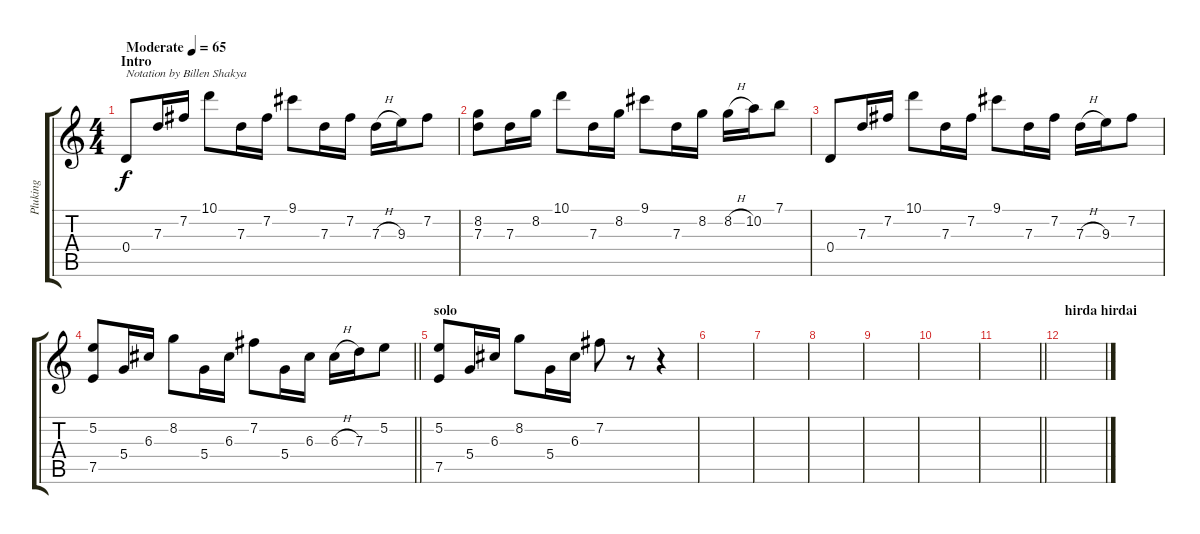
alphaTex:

\track ("Pluking" "Pluking") {instrument acousticguitarsteel}
\staff {score tabs}
\tuning (E4 B3 G3 D3 A2 E2) {hide}
\ts (4 4)
\section ("" "Intro")
\tempo (65 "Moderate")
\clef g2
\ks c
0.4.8{txt "Notation by Billen Shakya" dy f instrument acousticguitarsteel} 7.3.16 7.2.16 10.1.8 7.3.16 7.2.16 9.1.8 7.3.16 7.2.16 7.3{h}.16 9.3.16 7.2.8 |
(8.2 7.3).8 7.3.16 8.2.16 10.1.8 7.3.16 8.2.16 9.1.8 7.3.16 8.2.16 8.2{h}.16 10.2.16 7.1.8 |
0.4.8 7.3.16 7.2.16 10.1.8 7.3.16 7.2.16 9.1.8 7.3.16 7.2.16 7.3{h}.16 9.3.16 7.2.8 |
\barLineRight lightlight
(5.2 7.5).8 5.4.16 6.3.16 8.2.8 5.4.16 6.3.16 7.2.8 5.4.16 6.3.16 6.3{h}.16 7.3.16 5.2.8 |
\section ("" "solo")
(5.2 7.5).8 5.4.16 6.3.16 8.2.8 5.4.16 6.3.16 7.2.8 r.8 r.4 |
|
|
|
|
|
\barLineRight lightlight
|
\section ("" "hirda hirdai")
